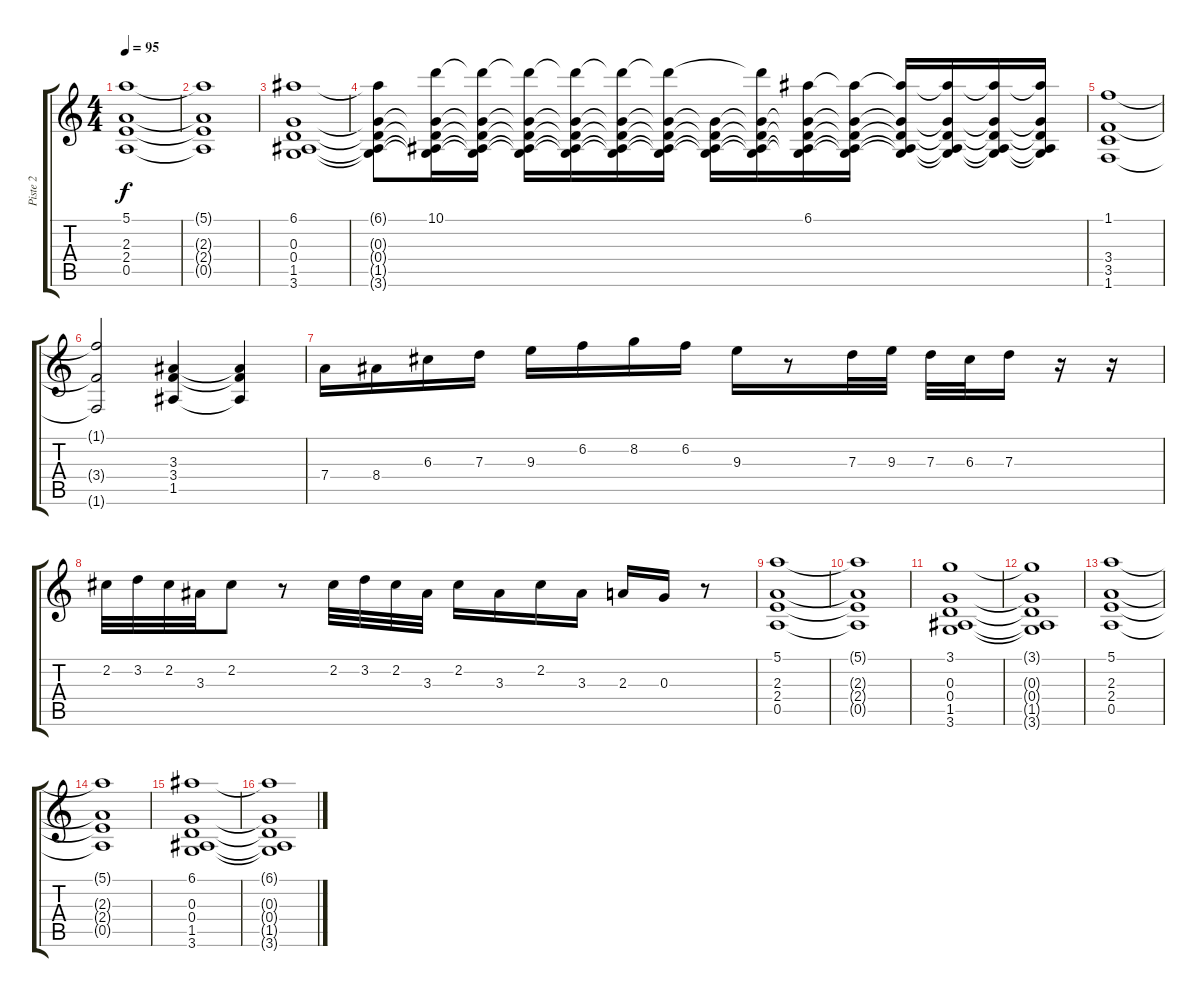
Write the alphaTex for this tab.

\track ("Piste 2" "Piste 2") {instrument rockorgan}
\staff {score tabs}
\tuning (E5 B4 G4 D4 A3 E3) {hide}
\ts (4 4)
\tempo 95
\clef g2
\ks c
(5.1 2.3 2.4 0.5).1{dy f} |
(5.1{t} 2.3{t} 2.4{t} 0.5{t}).1 |
(6.1 0.3 0.4 1.5 3.6).1 |
(6.1{t} 0.3{t} 0.4{t} 1.5{t} 3.6{t}).8 (10.1 0.3{t} 0.4{t} 1.5{t} 3.6{t}).16 (10.1{t} 0.3{t} 0.4{t} 1.5{t} 3.6{t}).16 (10.1{t} 0.3{t} 0.4{t} 1.5{t} 3.6{t}).16 (10.1{t} 0.3{t} 0.4{t} 1.5{t} 3.6{t}).16 (10.1{t} 0.3{t} 0.4{t} 1.5{t} 3.6{t}).16 (10.1{t} 0.3{t} 0.4{t} 1.5{t} 3.6{t}).16 (0.3{t} 0.4{t} 1.5{t} 3.6{t}).16 (10.1{t} 0.3{t} 0.4{t} 1.5{t} 3.6{t}).16 (6.1 0.3{t} 0.4{t} 1.5{t} 3.6{t}).16 (6.1{t} 0.3{t} 0.4{t} 1.5{t} 3.6{t}).16 (6.1{t} 0.3{t} 0.4{t} 1.5{t} 3.6{t}).16 (6.1{t} 0.3{t} 0.4{t} 1.5{t} 3.6{t}).16 (6.1{t} 0.3{t} 0.4{t} 1.5{t} 3.6{t}).16 (6.1{t} 0.3{t} 0.4{t} 1.5{t} 3.6{t}).16 |
(1.1 3.4 3.5 1.6).1 |
(1.1{t} 3.4{t} 1.6{t}).2 (3.3 3.4 1.5).4 (3.3{t} 3.4{t} 1.5{t}).4 |
7.4.16{volume 16 instrument rockorgan} 8.4.16 6.3.16 7.3.16 9.3.16 6.2.16 8.2.16 6.2.16 9.3.16 r.8 7.3.32 9.3.32 7.3.32 6.3.32 7.3.16 r.16 r.16 |
2.2.32 3.2.32 2.2.32 3.3.32 2.2.8 r.8 2.2.32 3.2.32 2.2.32 3.3.32 2.2.16 3.3.16 2.2.16 3.3.16 2.3.16 0.3.16 r.8 |
(5.1 2.3 2.4 0.5).1{volume 12 instrument stringensemble1} |
(5.1{t} 2.3{t} 2.4{t} 0.5{t}).1 |
(3.1 0.3 0.4 1.5 3.6).1 |
(3.1{t} 0.3{t} 0.4{t} 1.5{t} 3.6{t}).1 |
(5.1 2.3 2.4 0.5).1 |
(5.1{t} 2.3{t} 2.4{t} 0.5{t}).1 |
(6.1 0.3 0.4 1.5 3.6).1 |
(6.1{t} 0.3{t} 0.4{t} 1.5{t} 3.6{t}).1
